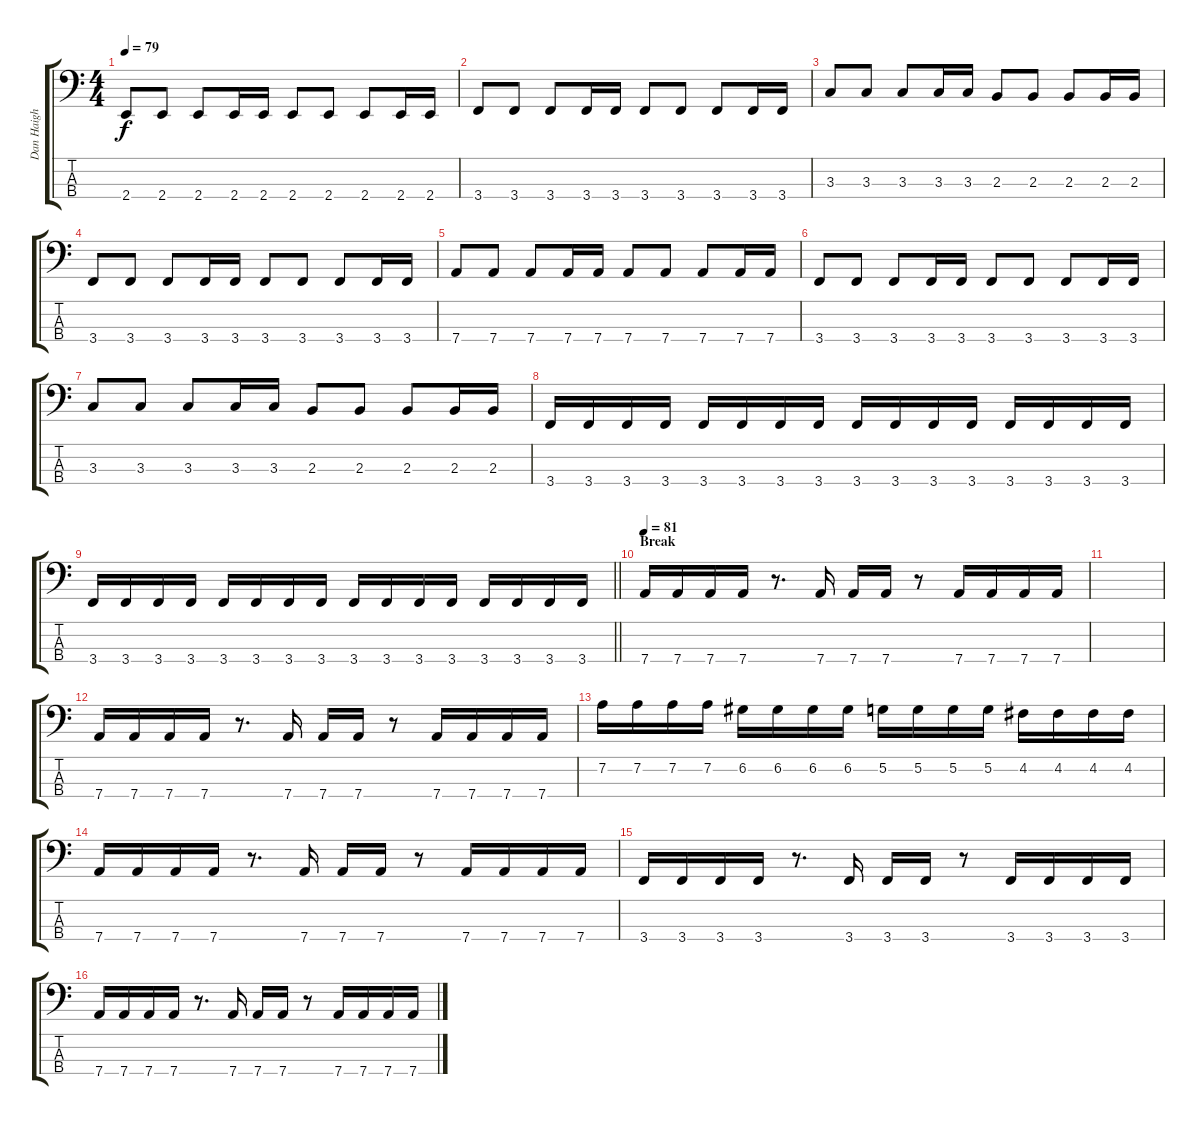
\track ("Dan Haigh" "Dan Haigh") {instrument electricbassfinger}
\staff {score tabs}
\tuning (G2 D2 A1 D1) {hide}
\ts (4 4)
\tempo 79
\clef f4
\ks c
2.4.8{dy f} 2.4.8 2.4.8 2.4.16 2.4.16 2.4.8 2.4.8 2.4.8 2.4.16 2.4.16 |
3.4.8 3.4.8 3.4.8 3.4.16 3.4.16 3.4.8 3.4.8 3.4.8 3.4.16 3.4.16 |
3.3.8 3.3.8 3.3.8 3.3.16 3.3.16 2.3.8 2.3.8 2.3.8 2.3.16 2.3.16 |
3.4.8 3.4.8 3.4.8 3.4.16 3.4.16 3.4.8 3.4.8 3.4.8 3.4.16 3.4.16 |
7.4.8 7.4.8 7.4.8 7.4.16 7.4.16 7.4.8 7.4.8 7.4.8 7.4.16 7.4.16 |
3.4.8 3.4.8 3.4.8 3.4.16 3.4.16 3.4.8 3.4.8 3.4.8 3.4.16 3.4.16 |
3.3.8 3.3.8 3.3.8 3.3.16 3.3.16 2.3.8 2.3.8 2.3.8 2.3.16 2.3.16 |
3.4.16 3.4.16 3.4.16 3.4.16 3.4.16 3.4.16 3.4.16 3.4.16 3.4.16 3.4.16 3.4.16 3.4.16 3.4.16 3.4.16 3.4.16 3.4.16 |
\barLineRight lightlight
3.4.16 3.4.16 3.4.16 3.4.16 3.4.16 3.4.16 3.4.16 3.4.16 3.4.16 3.4.16 3.4.16 3.4.16 3.4.16 3.4.16 3.4.16 3.4.16 |
\section ("" "Break")
\tempo 81
7.4.16 7.4.16 7.4.16 7.4.16 r.8{d} 7.4.16 7.4.16 7.4.16 r.8 7.4.16 7.4.16 7.4.16 7.4.16 |
|
7.4.16 7.4.16 7.4.16 7.4.16 r.8{d} 7.4.16 7.4.16 7.4.16 r.8 7.4.16 7.4.16 7.4.16 7.4.16 |
7.2.16 7.2.16 7.2.16 7.2.16 6.2.16 6.2.16 6.2.16 6.2.16 5.2.16 5.2.16 5.2.16 5.2.16 4.2.16 4.2.16 4.2.16 4.2.16 |
7.4.16 7.4.16 7.4.16 7.4.16 r.8{d} 7.4.16 7.4.16 7.4.16 r.8 7.4.16 7.4.16 7.4.16 7.4.16 |
3.4.16 3.4.16 3.4.16 3.4.16 r.8{d} 3.4.16 3.4.16 3.4.16 r.8 3.4.16 3.4.16 3.4.16 3.4.16 |
7.4.16 7.4.16 7.4.16 7.4.16 r.8{d} 7.4.16 7.4.16 7.4.16 r.8 7.4.16 7.4.16 7.4.16 7.4.16
